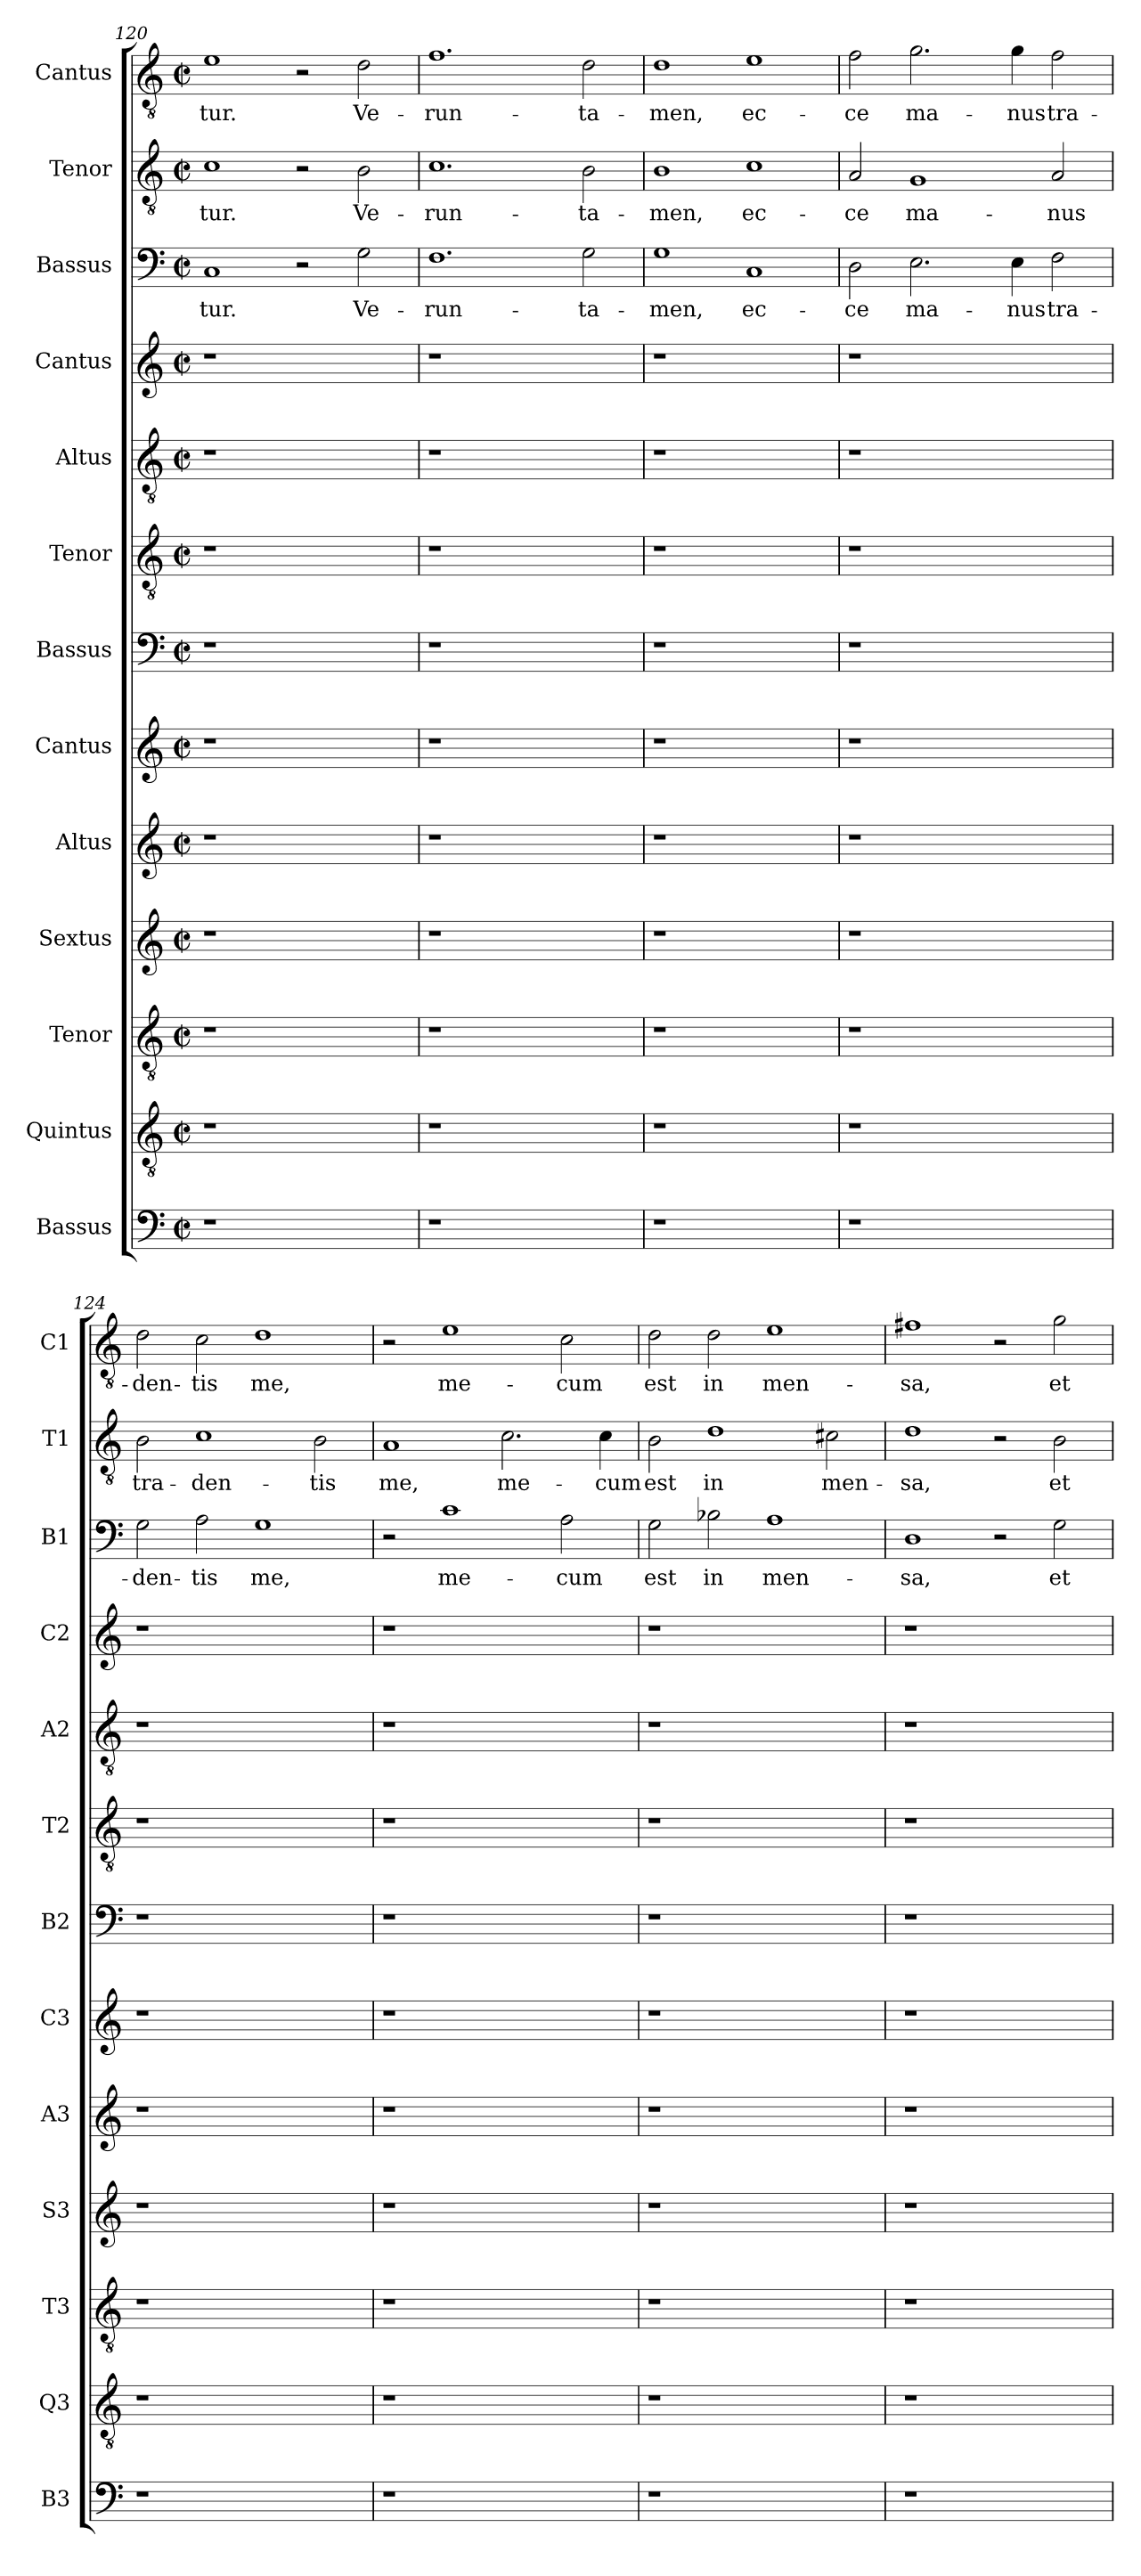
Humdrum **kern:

**kern	**kern	**kern	**kern	**kern	**kern	**kern	**kern	**kern	**kern	**kern	**text	**kern	**text	**kern	**text
*part13	*part12	*part11	*part10	*part9	*part8	*part7	*part6	*part5	*part4	*part3	*part3	*part2	*part2	*part1	*part1
*staff13	*staff12	*staff11	*staff10	*staff9	*staff8	*staff7	*staff6	*staff5	*staff4	*staff3	*staff3	*staff2	*staff2	*staff1	*staff1
*I"Bassus	*I"Quintus	*I"Tenor	*I"Sextus	*I"Altus	*I"Cantus	*I"Bassus	*I"Tenor	*I"Altus	*I"Cantus	*I"Bassus	*	*I"Tenor	*	*I"Cantus	*
*I'B3	*I'Q3	*I'T3	*I'S3	*I'A3	*I'C3	*I'B2	*I'T2	*I'A2	*I'C2	*I'B1	*	*I'T1	*	*I'C1	*
*clefF4	*clefGv2	*clefGv2	*clefG2	*clefG2	*clefG2	*clefF4	*clefGv2	*clefGv2	*clefG2	*clefF4	*	*clefGv2	*	*clefGv2	*
*k[]	*k[]	*k[]	*k[]	*k[]	*k[]	*k[]	*k[]	*k[]	*k[]	*k[]	*	*k[]	*	*k[]	*
*C:	*C:	*C:	*C:	*C:	*C:	*C:	*C:	*C:	*C:	*C:	*	*C:	*	*C:	*
*M2/2	*M2/2	*M2/2	*M2/2	*M2/2	*M2/2	*M2/2	*M2/2	*M2/2	*M2/2	*M2/2	*	*M2/2	*	*M2/2	*
*met(c|)	*met(c|)	*met(c|)	*met(c|)	*met(c|)	*met(c|)	*met(c|)	*met(c|)	*met(c|)	*met(c|)	*met(c|)	*	*met(c|)	*	*met(c|)	*
=120	=120	=120	=120	=120	=120	=120	=120	=120	=120	=120	=120	=120	=120	=120	=120
!	!	!	!	!	!	!	!	!	!	!	!LO:LY:b	!	!	!	!
!	!	!	!	!	!	!	!	!	!	!	!	!	!LO:LY:b	!	!
!	!	!	!	!	!	!	!	!	!	!	!	!	!	!	!LO:LY:b
1r	1r	1r	1r	1r	1r	1r	1r	1r	1r	1C	-tur.	1c	-tur.	1e	-tur.
1ryy	1ryy	1ryy	1ryy	1ryy	1ryy	1ryy	1ryy	1ryy	1ryy	2r	.	2r	.	2r	.
!	!	!	!	!	!	!	!	!	!	!	!LO:LY:b	!	!	!	!
!	!	!	!	!	!	!	!	!	!	!	!	!	!LO:LY:b	!	!
!	!	!	!	!	!	!	!	!	!	!	!	!	!	!	!LO:LY:b
.	.	.	.	.	.	.	.	.	.	2G\	Ve-	2B\	Ve-	2d\	Ve-
=121	=121	=121	=121	=121	=121	=121	=121	=121	=121	=121	=121	=121	=121	=121	=121
!	!	!	!	!	!	!	!	!	!	!	!LO:LY:b	!	!	!	!
!	!	!	!	!	!	!	!	!	!	!	!	!	!LO:LY:b	!	!
!	!	!	!	!	!	!	!	!	!	!	!	!	!	!	!LO:LY:b
1r	1r	1r	1r	1r	1r	1r	1r	1r	1r	1.F	-run-	1.c	-run-	1.f	-run-
1ryy	1ryy	1ryy	1ryy	1ryy	1ryy	1ryy	1ryy	1ryy	1ryy	.	.	.	.	.	.
!	!	!	!	!	!	!	!	!	!	!	!LO:LY:b	!	!	!	!
!	!	!	!	!	!	!	!	!	!	!	!	!	!LO:LY:b	!	!
!	!	!	!	!	!	!	!	!	!	!	!	!	!	!	!LO:LY:b
.	.	.	.	.	.	.	.	.	.	2G\	-ta-	2B\	-ta-	2d\	-ta-
=122	=122	=122	=122	=122	=122	=122	=122	=122	=122	=122	=122	=122	=122	=122	=122
!	!	!	!	!	!	!	!	!	!	!	!LO:LY:b	!	!	!	!
!	!	!	!	!	!	!	!	!	!	!	!	!	!LO:LY:b	!	!
!	!	!	!	!	!	!	!	!	!	!	!	!	!	!	!LO:LY:b
1r	1r	1r	1r	1r	1r	1r	1r	1r	1r	1G	-men,	1B	-men,	1d	-men,
!	!	!	!	!	!	!	!	!	!	!	!LO:LY:b	!	!	!	!
!	!	!	!	!	!	!	!	!	!	!	!	!	!LO:LY:b	!	!
!	!	!	!	!	!	!	!	!	!	!	!	!	!	!	!LO:LY:b
1ryy	1ryy	1ryy	1ryy	1ryy	1ryy	1ryy	1ryy	1ryy	1ryy	1C	ec-	1c	ec-	1e	ec-
!!LO:LB:g=z
=123	=123	=123	=123	=123	=123	=123	=123	=123	=123	=123	=123	=123	=123	=123	=123
!	!	!	!	!	!	!	!	!	!	!	!LO:LY:b	!	!	!	!
!	!	!	!	!	!	!	!	!	!	!	!	!	!LO:LY:b	!	!
!	!	!	!	!	!	!	!	!	!	!	!	!	!	!	!LO:LY:b
1r	1r	1r	1r	1r	1r	1r	1r	1r	1r	2D\	-ce	2A/	-ce	2f\	-ce
!	!	!	!	!	!	!	!	!	!	!	!LO:LY:b	!	!	!	!
!	!	!	!	!	!	!	!	!	!	!	!	!	!LO:LY:b	!	!
!	!	!	!	!	!	!	!	!	!	!	!	!	!	!	!LO:LY:b
.	.	.	.	.	.	.	.	.	.	2.E\	ma-	1G	ma-	2.g\	ma-
1ryy	1ryy	1ryy	1ryy	1ryy	1ryy	1ryy	1ryy	1ryy	1ryy	.	.	.	.	.	.
!	!	!	!	!	!	!	!	!	!	!	!LO:LY:b	!	!	!	!
!	!	!	!	!	!	!	!	!	!	!	!	!	!	!	!LO:LY:b
.	.	.	.	.	.	.	.	.	.	4E\	-nus	.	.	4g\	-nus
!	!	!	!	!	!	!	!	!	!	!	!LO:LY:b	!	!	!	!
!	!	!	!	!	!	!	!	!	!	!	!	!	!LO:LY:b	!	!
!	!	!	!	!	!	!	!	!	!	!	!	!	!	!	!LO:LY:b
.	.	.	.	.	.	.	.	.	.	2F\	tra-	2A/	-nus	2f\	tra-
=124	=124	=124	=124	=124	=124	=124	=124	=124	=124	=124	=124	=124	=124	=124	=124
!	!	!	!	!	!	!	!	!	!	!	!LO:LY:b	!	!	!	!
!	!	!	!	!	!	!	!	!	!	!	!	!	!LO:LY:b	!	!
!	!	!	!	!	!	!	!	!	!	!	!	!	!	!	!LO:LY:b
1r	1r	1r	1r	1r	1r	1r	1r	1r	1r	2G\	-den-	2B\	tra-	2d\	-den-
!	!	!	!	!	!	!	!	!	!	!	!LO:LY:b	!	!	!	!
!	!	!	!	!	!	!	!	!	!	!	!	!	!LO:LY:b	!	!
!	!	!	!	!	!	!	!	!	!	!	!	!	!	!	!LO:LY:b
.	.	.	.	.	.	.	.	.	.	2A\	-tis	1c	-den-	2c\	-tis
!	!	!	!	!	!	!	!	!	!	!	!LO:LY:b	!	!	!	!
!	!	!	!	!	!	!	!	!	!	!	!	!	!	!	!LO:LY:b
1ryy	1ryy	1ryy	1ryy	1ryy	1ryy	1ryy	1ryy	1ryy	1ryy	1G	me,	.	.	1d	me,
!	!	!	!	!	!	!	!	!	!	!	!	!	!LO:LY:b	!	!
.	.	.	.	.	.	.	.	.	.	.	.	2B\	-tis	.	.
=125	=125	=125	=125	=125	=125	=125	=125	=125	=125	=125	=125	=125	=125	=125	=125
!	!	!	!	!	!	!	!	!	!	!	!	!	!LO:LY:b	!	!
1r	1r	1r	1r	1r	1r	1r	1r	1r	1r	2r	.	1A	me,	2r	.
!	!	!	!	!	!	!	!	!	!	!	!LO:LY:b	!	!	!	!
!	!	!	!	!	!	!	!	!	!	!	!	!	!	!	!LO:LY:b
.	.	.	.	.	.	.	.	.	.	1c	me-	.	.	1e	me-
!	!	!	!	!	!	!	!	!	!	!	!	!	!LO:LY:b	!	!
1ryy	1ryy	1ryy	1ryy	1ryy	1ryy	1ryy	1ryy	1ryy	1ryy	.	.	2.c\	me-	.	.
!	!	!	!	!	!	!	!	!	!	!	!LO:LY:b	!	!	!	!
!	!	!	!	!	!	!	!	!	!	!	!	!	!	!	!LO:LY:b
.	.	.	.	.	.	.	.	.	.	2A\	-cum	.	.	2c\	-cum
!	!	!	!	!	!	!	!	!	!	!	!	!	!LO:LY:b	!	!
.	.	.	.	.	.	.	.	.	.	.	.	4c\	-cum	.	.
=126	=126	=126	=126	=126	=126	=126	=126	=126	=126	=126	=126	=126	=126	=126	=126
!	!	!	!	!	!	!	!	!	!	!	!LO:LY:b	!	!	!	!
!	!	!	!	!	!	!	!	!	!	!	!	!	!LO:LY:b	!	!
!	!	!	!	!	!	!	!	!	!	!	!	!	!	!	!LO:LY:b
1r	1r	1r	1r	1r	1r	1r	1r	1r	1r	2G\	est	2B\	est	2d\	est
!	!	!	!	!	!	!	!	!	!	!	!LO:LY:b	!	!	!	!
!	!	!	!	!	!	!	!	!	!	!	!	!	!LO:LY:b	!	!
!	!	!	!	!	!	!	!	!	!	!	!	!	!	!	!LO:LY:b
.	.	.	.	.	.	.	.	.	.	2B-X\	in	1d	in	2d\	in
!	!	!	!	!	!	!	!	!	!	!	!LO:LY:b	!	!	!	!
!	!	!	!	!	!	!	!	!	!	!	!	!	!	!	!LO:LY:b
1ryy	1ryy	1ryy	1ryy	1ryy	1ryy	1ryy	1ryy	1ryy	1ryy	1A	men-	.	.	1e	men-
!	!	!	!	!	!	!	!	!	!	!	!	!	!LO:LY:b	!	!
.	.	.	.	.	.	.	.	.	.	.	.	2c#X\	men-	.	.
=127	=127	=127	=127	=127	=127	=127	=127	=127	=127	=127	=127	=127	=127	=127	=127
!	!	!	!	!	!	!	!	!	!	!	!LO:LY:b	!	!	!	!
!	!	!	!	!	!	!	!	!	!	!	!	!	!LO:LY:b	!	!
!	!	!	!	!	!	!	!	!	!	!	!	!	!	!	!LO:LY:b
1r	1r	1r	1r	1r	1r	1r	1r	1r	1r	1D	-sa,	1d	-sa,	1f#X	-sa,
1ryy	1ryy	1ryy	1ryy	1ryy	1ryy	1ryy	1ryy	1ryy	1ryy	2r	.	2r	.	2r	.
!	!	!	!	!	!	!	!	!	!	!	!LO:LY:b	!	!	!	!
!	!	!	!	!	!	!	!	!	!	!	!	!	!LO:LY:b	!	!
!	!	!	!	!	!	!	!	!	!	!	!	!	!	!	!LO:LY:b
.	.	.	.	.	.	.	.	.	.	2G\	et	2B\	et	2g\	et
=	=	=	=	=	=	=	=	=	=	=	=	=	=	=	=
*-	*-	*-	*-	*-	*-	*-	*-	*-	*-	*-	*-	*-	*-	*-	*-
